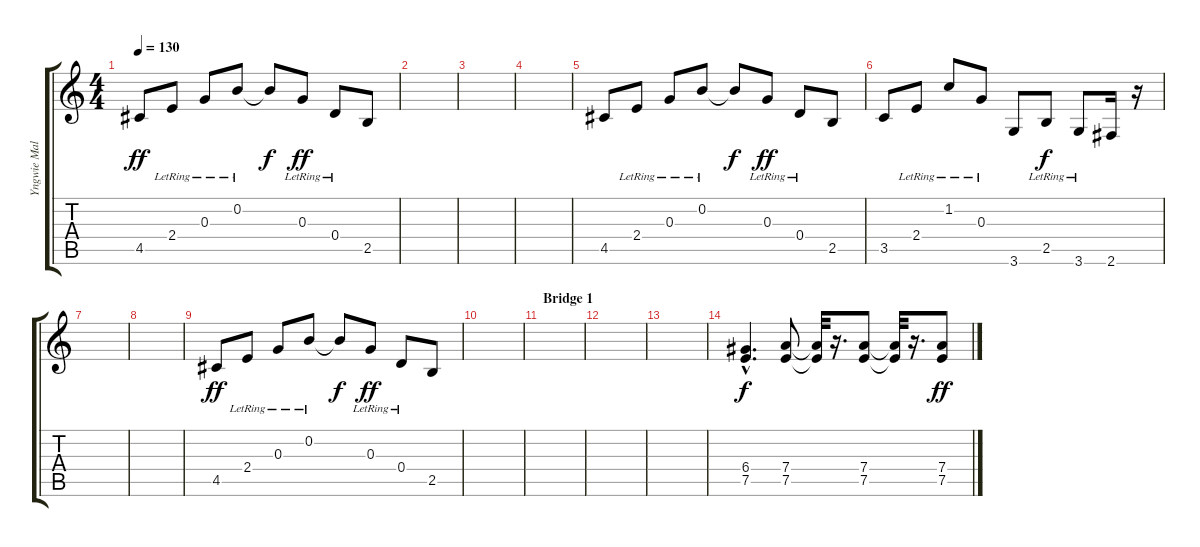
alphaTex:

\track ("Yngwie Malmsteen (Solo)" "Yngwie Mal") {instrument distortionguitar}
\staff {score tabs}
\tuning (E4 B3 G3 D3 A2 E2) {hide}
\ts (4 4)
\tempo 130
\clef g2
\ks c
4.5.8{dy ff volume 9 balance 12} 2.4{lr}.8 0.3{lr}.8 0.2{lr}.8 0.2{t}.8{dy f} 0.3{lr}.8{dy ff} 0.4{lr}.8 2.5.8 |
|
|
|
4.5.8{volume 9 balance 12} 2.4{lr}.8 0.3{lr}.8 0.2{lr}.8 0.2{t}.8{dy f} 0.3{lr}.8{dy ff} 0.4{lr}.8 2.5.8 |
3.5.8 2.4{lr}.8 1.2{lr}.8 0.3{lr}.8 3.6.8 2.5{lr}.8{dy f} 3.6{lr}.8 2.6.16 r.16 |
|
|
4.5.8{dy ff volume 9 balance 12} 2.4{lr}.8 0.3{lr}.8 0.2{lr}.8 0.2{t}.8{dy f} 0.3{lr}.8{dy ff} 0.4{lr}.8 2.5.8 |
|
\section ("" "Bridge 1")
|
|
|
(6.4{hac} 7.5{hac}).4{d dy f} (7.4 7.5).8 (7.4{t} 7.5{t}).32 r.16{d} (7.4 7.5).8 (7.4{t} 7.5{t}).32 r.16{d} (7.4 7.5).8{dy ff}
